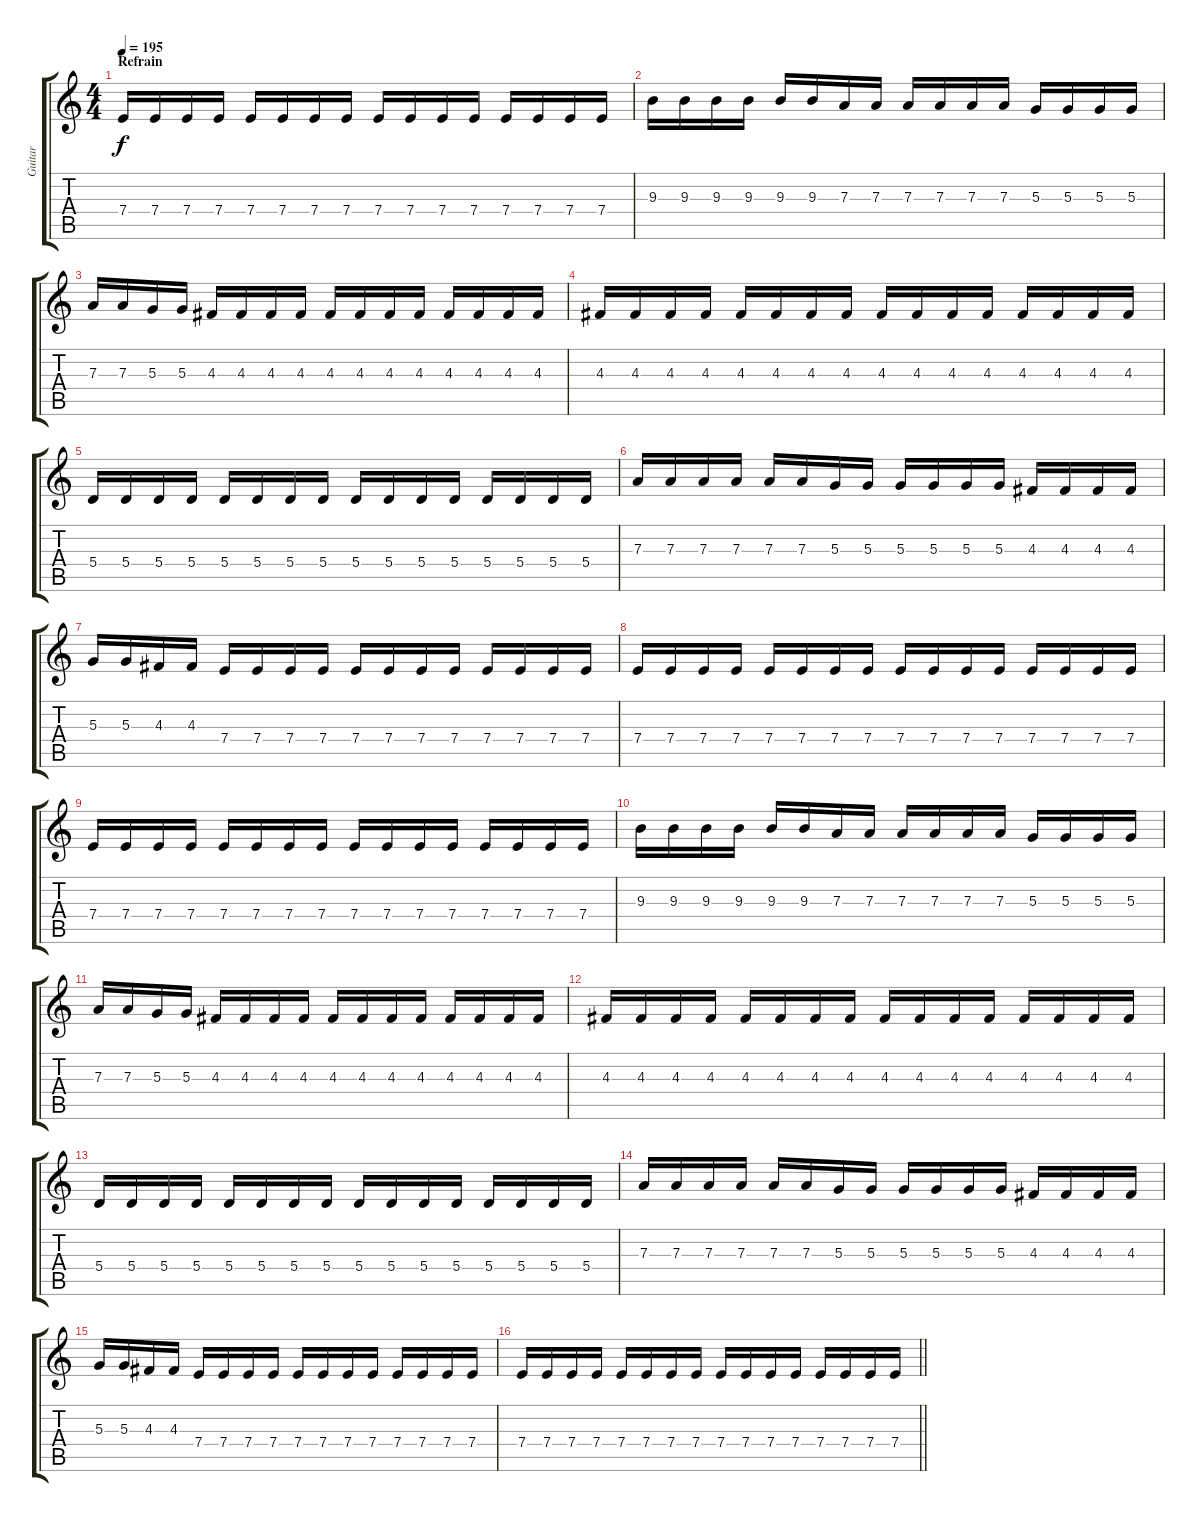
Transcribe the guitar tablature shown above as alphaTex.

\track ("Guitar" "Guitar") {instrument distortionguitar}
\staff {score tabs}
\tuning (B3 Gb3 D3 A2 E2 B1) {hide}
\ts (4 4)
\section ("" "Refrain")
\tempo 195
\clef g2
\ks c
7.4.16{dy f balance 8} 7.4.16 7.4.16 7.4.16 7.4.16 7.4.16 7.4.16 7.4.16 7.4.16 7.4.16 7.4.16 7.4.16 7.4.16 7.4.16 7.4.16 7.4.16 |
9.3.16 9.3.16 9.3.16 9.3.16 9.3.16 9.3.16 7.3.16 7.3.16 7.3.16 7.3.16 7.3.16 7.3.16 5.3.16 5.3.16 5.3.16 5.3.16 |
7.3.16 7.3.16 5.3.16 5.3.16 4.3.16 4.3.16 4.3.16 4.3.16 4.3.16 4.3.16 4.3.16 4.3.16 4.3.16 4.3.16 4.3.16 4.3.16 |
4.3.16 4.3.16 4.3.16 4.3.16 4.3.16 4.3.16 4.3.16 4.3.16 4.3.16 4.3.16 4.3.16 4.3.16 4.3.16 4.3.16 4.3.16 4.3.16 |
5.4.16 5.4.16 5.4.16 5.4.16 5.4.16 5.4.16 5.4.16 5.4.16 5.4.16 5.4.16 5.4.16 5.4.16 5.4.16 5.4.16 5.4.16 5.4.16 |
7.3.16 7.3.16 7.3.16 7.3.16 7.3.16 7.3.16 5.3.16 5.3.16 5.3.16 5.3.16 5.3.16 5.3.16 4.3.16 4.3.16 4.3.16 4.3.16 |
5.3.16 5.3.16 4.3.16 4.3.16 7.4.16 7.4.16 7.4.16 7.4.16 7.4.16 7.4.16 7.4.16 7.4.16 7.4.16 7.4.16 7.4.16 7.4.16 |
7.4.16 7.4.16 7.4.16 7.4.16 7.4.16 7.4.16 7.4.16 7.4.16 7.4.16 7.4.16 7.4.16 7.4.16 7.4.16 7.4.16 7.4.16 7.4.16 |
7.4.16 7.4.16 7.4.16 7.4.16 7.4.16 7.4.16 7.4.16 7.4.16 7.4.16 7.4.16 7.4.16 7.4.16 7.4.16 7.4.16 7.4.16 7.4.16 |
9.3.16 9.3.16 9.3.16 9.3.16 9.3.16 9.3.16 7.3.16 7.3.16 7.3.16 7.3.16 7.3.16 7.3.16 5.3.16 5.3.16 5.3.16 5.3.16 |
7.3.16 7.3.16 5.3.16 5.3.16 4.3.16 4.3.16 4.3.16 4.3.16 4.3.16 4.3.16 4.3.16 4.3.16 4.3.16 4.3.16 4.3.16 4.3.16 |
4.3.16 4.3.16 4.3.16 4.3.16 4.3.16 4.3.16 4.3.16 4.3.16 4.3.16 4.3.16 4.3.16 4.3.16 4.3.16 4.3.16 4.3.16 4.3.16 |
5.4.16 5.4.16 5.4.16 5.4.16 5.4.16 5.4.16 5.4.16 5.4.16 5.4.16 5.4.16 5.4.16 5.4.16 5.4.16 5.4.16 5.4.16 5.4.16 |
7.3.16 7.3.16 7.3.16 7.3.16 7.3.16 7.3.16 5.3.16 5.3.16 5.3.16 5.3.16 5.3.16 5.3.16 4.3.16 4.3.16 4.3.16 4.3.16 |
5.3.16 5.3.16 4.3.16 4.3.16 7.4.16 7.4.16 7.4.16 7.4.16 7.4.16 7.4.16 7.4.16 7.4.16 7.4.16 7.4.16 7.4.16 7.4.16 |
\barLineRight lightlight
7.4.16 7.4.16 7.4.16 7.4.16 7.4.16 7.4.16 7.4.16 7.4.16 7.4.16 7.4.16 7.4.16 7.4.16 7.4.16 7.4.16 7.4.16 7.4.16
